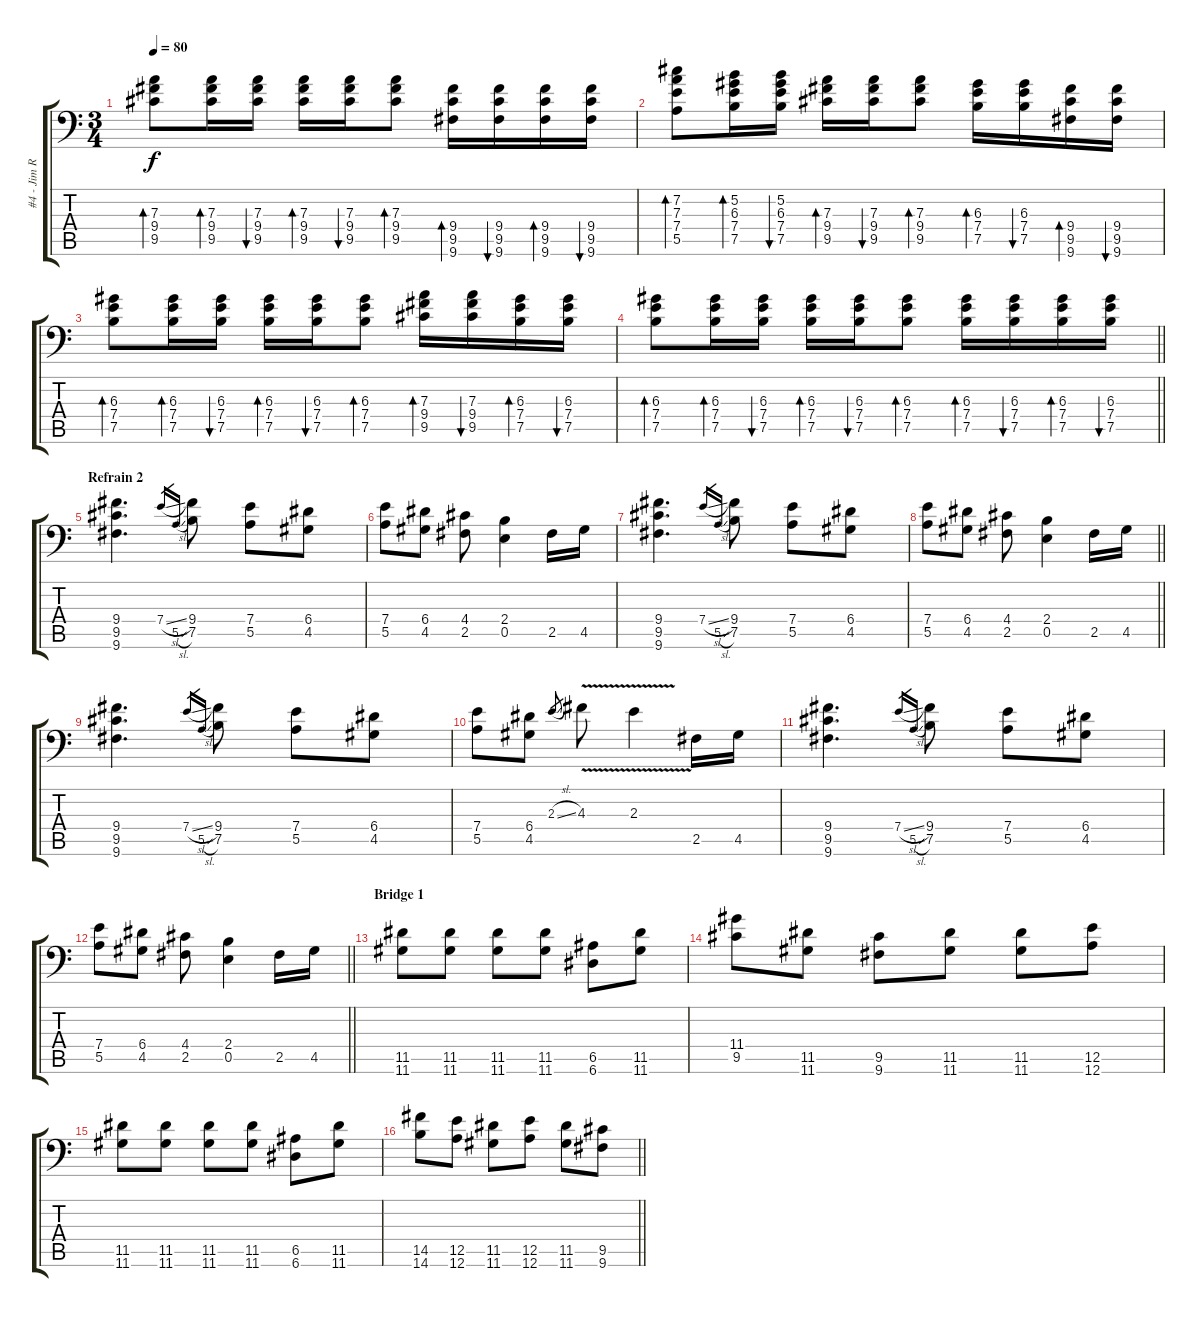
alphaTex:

\track ("#4 - Jim Root" "#4 - Jim R") {instrument overdrivenguitar}
\staff {score tabs}
\tuning (B3 Gb3 D3 A2 E2 A1) {hide}
\ts (3 4)
\tempo 80
\clef f4
\ks c
(7.3 9.4 9.5).8{bd 120 dy f volume 9 instrument acousticguitarsteel} (7.3 9.4 9.5).16{bd 120} (7.3 9.4 9.5).16{bu 120} (7.3 9.4 9.5).16{bd 120} (7.3 9.4 9.5).16{bu 120} (7.3 9.4 9.5).8{bd 120} (9.4 9.5 9.6).16{bd 120} (9.4 9.5 9.6).16{bu 120} (9.4 9.5 9.6).16{bd 120} (9.4 9.5 9.6).16{bu 120} |
(7.2 7.3 7.4 5.5).8{bd 120} (5.2 6.3 7.4 7.5).16{bd 120} (5.2 6.3 7.4 7.5).16{bu 120} (7.3 9.4 9.5).16{bd 120} (7.3 9.4 9.5).16{bu 120} (7.3 9.4 9.5).8{bd 120} (6.3 7.4 7.5).16{bd 120} (6.3 7.4 7.5).16{bu 120} (9.4 9.5 9.6).16{bd 120} (9.4 9.5 9.6).16{bu 120} |
(6.3 7.4 7.5).8{bd 120} (6.3 7.4 7.5).16{bd 120} (6.3 7.4 7.5).16{bu 120} (6.3 7.4 7.5).16{bd 120} (6.3 7.4 7.5).16{bu 120} (6.3 7.4 7.5).8{bd 120} (7.3 9.4 9.5).16{bd 120} (7.3 9.4 9.5).16{bu 120} (6.3 7.4 7.5).16{bd 120} (6.3 7.4 7.5).16{bu 120} |
\barLineRight lightlight
(6.3 7.4 7.5).8{bd 120} (6.3 7.4 7.5).16{bd 120} (6.3 7.4 7.5).16{bu 120} (6.3 7.4 7.5).16{bd 120} (6.3 7.4 7.5).16{bu 120} (6.3 7.4 7.5).8{bd 120} (6.3 7.4 7.5).16{bd 120} (6.3 7.4 7.5).16{bu 120} (6.3 7.4 7.5).16{bd 120} (6.3 7.4 7.5).16{bu 120} |
\section ("" "Refrain 2")
(9.4 9.5 9.6).4{d volume 13 instrument distortionguitar} 7.4{sl}.16{gr} 5.5{sl}.16{gr} (9.4 7.5).8 (7.4 5.5).8 (6.4 4.5).8 |
(7.4 5.5).8 (6.4 4.5).8 (4.4 2.5).8 (2.4 0.5).4 2.5.16 4.5.16 |
(9.4 9.5 9.6).4{d} 7.4{sl}.16{gr} 5.5{sl}.16{gr} (9.4 7.5).8 (7.4 5.5).8 (6.4 4.5).8 |
\barLineRight lightlight
(7.4 5.5).8 (6.4 4.5).8 (4.4 2.5).8 (2.4 0.5).4 2.5.16 4.5.16 |
(9.4 9.5 9.6).4{d volume 13 instrument distortionguitar} 7.4{sl}.16{gr} 5.5{sl}.16{gr} (9.4 7.5).8 (7.4 5.5).8 (6.4 4.5).8 |
(7.4 5.5).8 (6.4 4.5).8 2.3{sl}.8{gr} 4.3{v}.8 2.3{v}.4 2.5.16 4.5.16 |
(9.4 9.5 9.6).4{d} 7.4{sl}.16{gr} 5.5{sl}.16{gr} (9.4 7.5).8 (7.4 5.5).8 (6.4 4.5).8 |
\barLineRight lightlight
(7.4 5.5).8 (6.4 4.5).8 (4.4 2.5).8 (2.4 0.5).4 2.5.16 4.5.16 |
\section ("" "Bridge 1")
(11.5 11.6).8{volume 16} (11.5 11.6).8 (11.5 11.6).8 (11.5 11.6).8 (6.5 6.6).8 (11.5 11.6).8 |
(11.4 9.5).8 (11.5 11.6).8 (9.5 9.6).8 (11.5 11.6).8 (11.5 11.6).8 (12.5 12.6).8 |
(11.5 11.6).8 (11.5 11.6).8 (11.5 11.6).8 (11.5 11.6).8 (6.5 6.6).8 (11.5 11.6).8 |
\barLineRight lightlight
(14.5 14.6).8 (12.5 12.6).8 (11.5 11.6).8 (12.5 12.6).8 (11.5 11.6).8 (9.5 9.6).8
